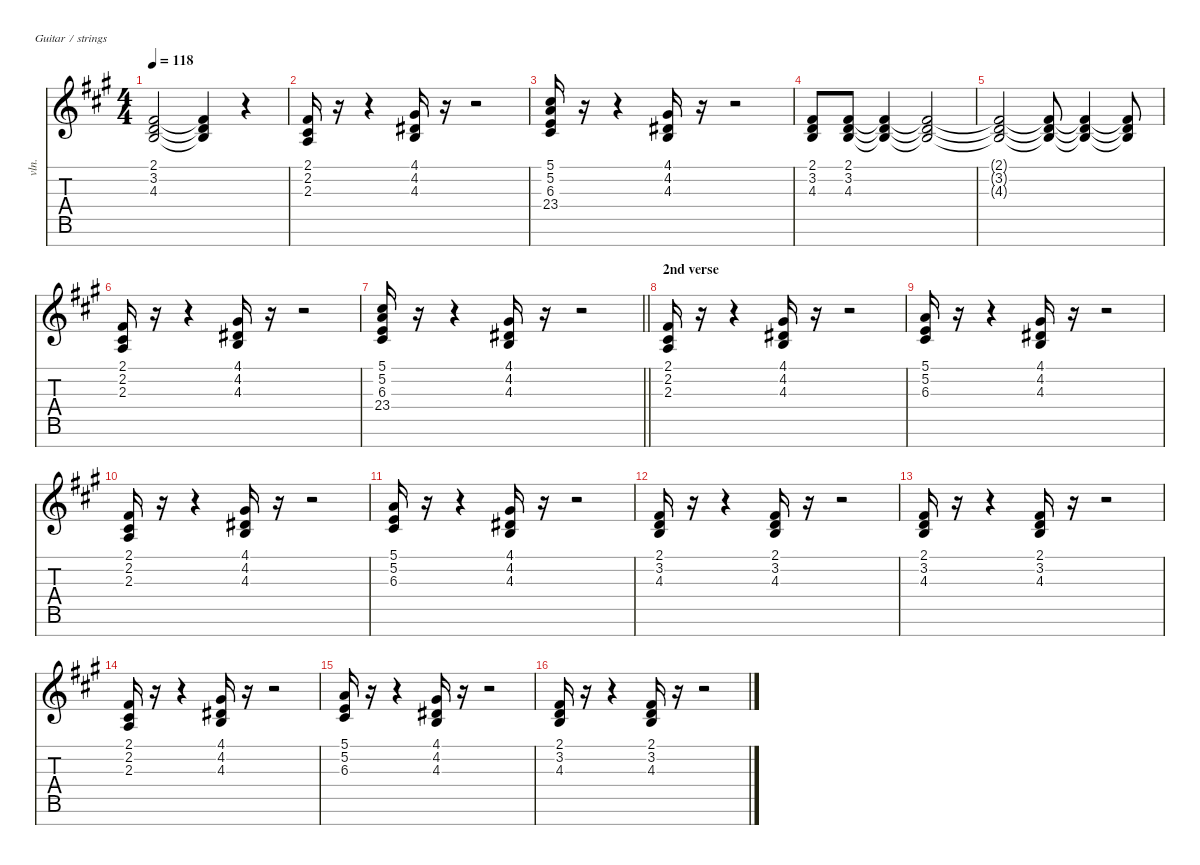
\defaultSystemsLayout 4
\hideDynamics
\bracketExtendMode nobrackets
\otherSystemsTrackNameOrientation horizontal
\track ("leading strings" "vln.") {instrument stringensemble2}
\staff {score tabs}
\tuning (E4 B3 G3 D3 A2 E2 B1)
\ts (4 4)
\tempo 118
\clef g2
\ks f#minor
(2.1{t acc #} 3.2{t acc forcenatural} 4.3{t acc forcenatural}).2{dy f} (2.1{t acc #} 3.2{t acc forcenatural} 4.3{t acc forcenatural}).4 r.4 |
(2.1{acc #} 2.2{acc #} 2.3{acc forcenatural}).16 r.16 r.4 (4.1{acc #} 4.2{acc #} 4.3{acc forcenatural}).16 r.16 r.2 |
(5.1{acc forcenatural} 5.2{acc forcenatural} 6.3{acc #} 23.4{acc #}).16 r.16 r.4 (4.1{acc #} 4.2{acc #} 4.3{acc forcenatural}).16 r.16 r.2 |
(2.1{acc #} 3.2{acc forcenatural} 4.3{acc forcenatural}).8 (2.1{acc #} 3.2{acc forcenatural} 4.3{acc forcenatural}).8{dy mf} (2.1{t acc #} 3.2{t acc forcenatural} 4.3{t acc forcenatural}).4{dy f} (2.1{t acc #} 3.2{t acc forcenatural} 4.3{t acc forcenatural}).2 |
(2.1{t acc #} 3.2{t acc forcenatural} 4.3{t acc forcenatural}).2 (2.1{t acc #} 3.2{t acc forcenatural} 4.3{t acc forcenatural}).8 (2.1{t acc #} 3.2{t acc forcenatural} 4.3{t acc forcenatural}).4 (2.1{t acc #} 3.2{t acc forcenatural} 4.3{t acc forcenatural}).8 |
(2.1{acc #} 2.2{acc #} 2.3{acc forcenatural}).16 r.16 r.4 (4.1{acc #} 4.2{acc #} 4.3{acc forcenatural}).16 r.16 r.2 |
\barLineRight lightlight
(5.1{acc forcenatural} 5.2{acc forcenatural} 6.3{acc #} 23.4{acc #}).16 r.16 r.4 (4.1{acc #} 4.2{acc #} 4.3{acc forcenatural}).16 r.16 r.2 |
\section ("" "2nd verse")
(2.1{acc #} 2.2{acc #} 2.3{acc forcenatural}).16 r.16 r.4 (4.1{acc #} 4.2{acc #} 4.3{acc forcenatural}).16 r.16 r.2 |
(5.1{acc forcenatural} 5.2{acc forcenatural} 6.3{acc #}).16 r.16 r.4 (4.1{acc #} 4.2{acc #} 4.3{acc forcenatural}).16 r.16 r.2 |
(2.1{acc #} 2.2{acc #} 2.3{acc forcenatural}).16 r.16 r.4 (4.1{acc #} 4.2{acc #} 4.3{acc forcenatural}).16 r.16 r.2 |
(5.1{acc forcenatural} 5.2{acc forcenatural} 6.3{acc #}).16 r.16 r.4 (4.1{acc #} 4.2{acc #} 4.3{acc forcenatural}).16 r.16 r.2 |
(2.1{acc #} 3.2{acc forcenatural} 4.3{acc forcenatural}).16 r.16 r.4 (2.1{acc #} 3.2{acc forcenatural} 4.3{acc forcenatural}).16 r.16 r.2 |
(2.1{acc #} 3.2{acc forcenatural} 4.3{acc forcenatural}).16 r.16 r.4 (2.1{acc #} 3.2{acc forcenatural} 4.3{acc forcenatural}).16 r.16 r.2 |
(2.1{acc #} 2.2{acc #} 2.3{acc forcenatural}).16 r.16 r.4 (4.1{acc #} 4.2{acc #} 4.3{acc forcenatural}).16 r.16 r.2 |
(5.1{acc forcenatural} 5.2{acc forcenatural} 6.3{acc #}).16 r.16 r.4 (4.1{acc #} 4.2{acc #} 4.3{acc forcenatural}).16 r.16 r.2 |
(2.1{acc #} 3.2{acc forcenatural} 4.3{acc forcenatural}).16 r.16 r.4 (2.1{acc #} 3.2{acc forcenatural} 4.3{acc forcenatural}).16 r.16 r.2
